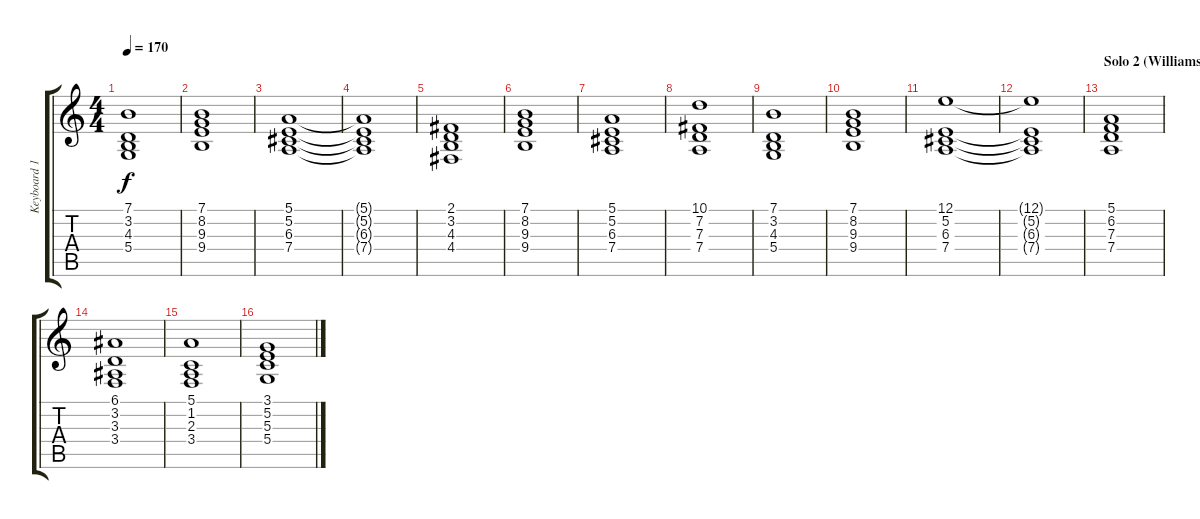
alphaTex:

\track ("Keyboard 1" "Keyboard 1") {instrument stringensemble1}
\staff {score tabs}
\tuning (E4 B3 G3 D3 A2 E2) {hide}
\ts (4 4)
\tempo 170
\clef g2
\ks c
(7.1 3.2 4.3 5.4).1{dy f} |
(7.1 8.2 9.3 9.4).1 |
(5.1 5.2 6.3 7.4).1 |
\section ("" "")
(5.1{t} 5.2{t} 6.3{t} 7.4{t}).1 |
(2.1 3.2 4.3 4.4).1 |
(7.1 8.2 9.3 9.4).1 |
(5.1 5.2 6.3 7.4).1 |
(10.1 7.2 7.3 7.4).1 |
(7.1 3.2 4.3 5.4).1 |
(7.1 8.2 9.3 9.4).1 |
(12.1 5.2 6.3 7.4).1 |
(12.1{t} 5.2{t} 6.3{t} 7.4{t}).1 |
\section ("" "Solo 2 (Williams)")
(5.1 6.2 7.3 7.4).1{instrument choiraahs} |
(6.1 3.2 3.3 3.4).1 |
(5.1 1.2 2.3 3.4).1 |
(3.1 5.2 5.3 5.4).1
